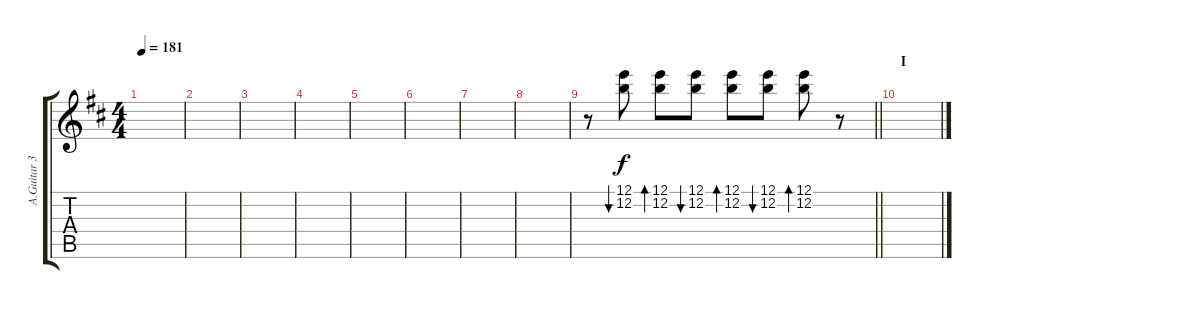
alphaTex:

\track ("A.Guitar 3" "A.Guitar 3") {instrument acousticguitarsteel}
\staff {score tabs}
\tuning (E4 B3 G3 D3 A2 E2) {hide}
\ts (4 4)
\tempo 181
\clef g2
\ks d
|
|
|
|
|
|
|
|
\barLineRight lightlight
r.8 (12.1 12.2).8{bu 60} (12.1 12.2).8{bd 60} (12.1 12.2).8{bu 60} (12.1 12.2).8{bd 60} (12.1 12.2).8{bu 60} (12.1 12.2).8{bd 60} r.8 |
\section ("" "I")
